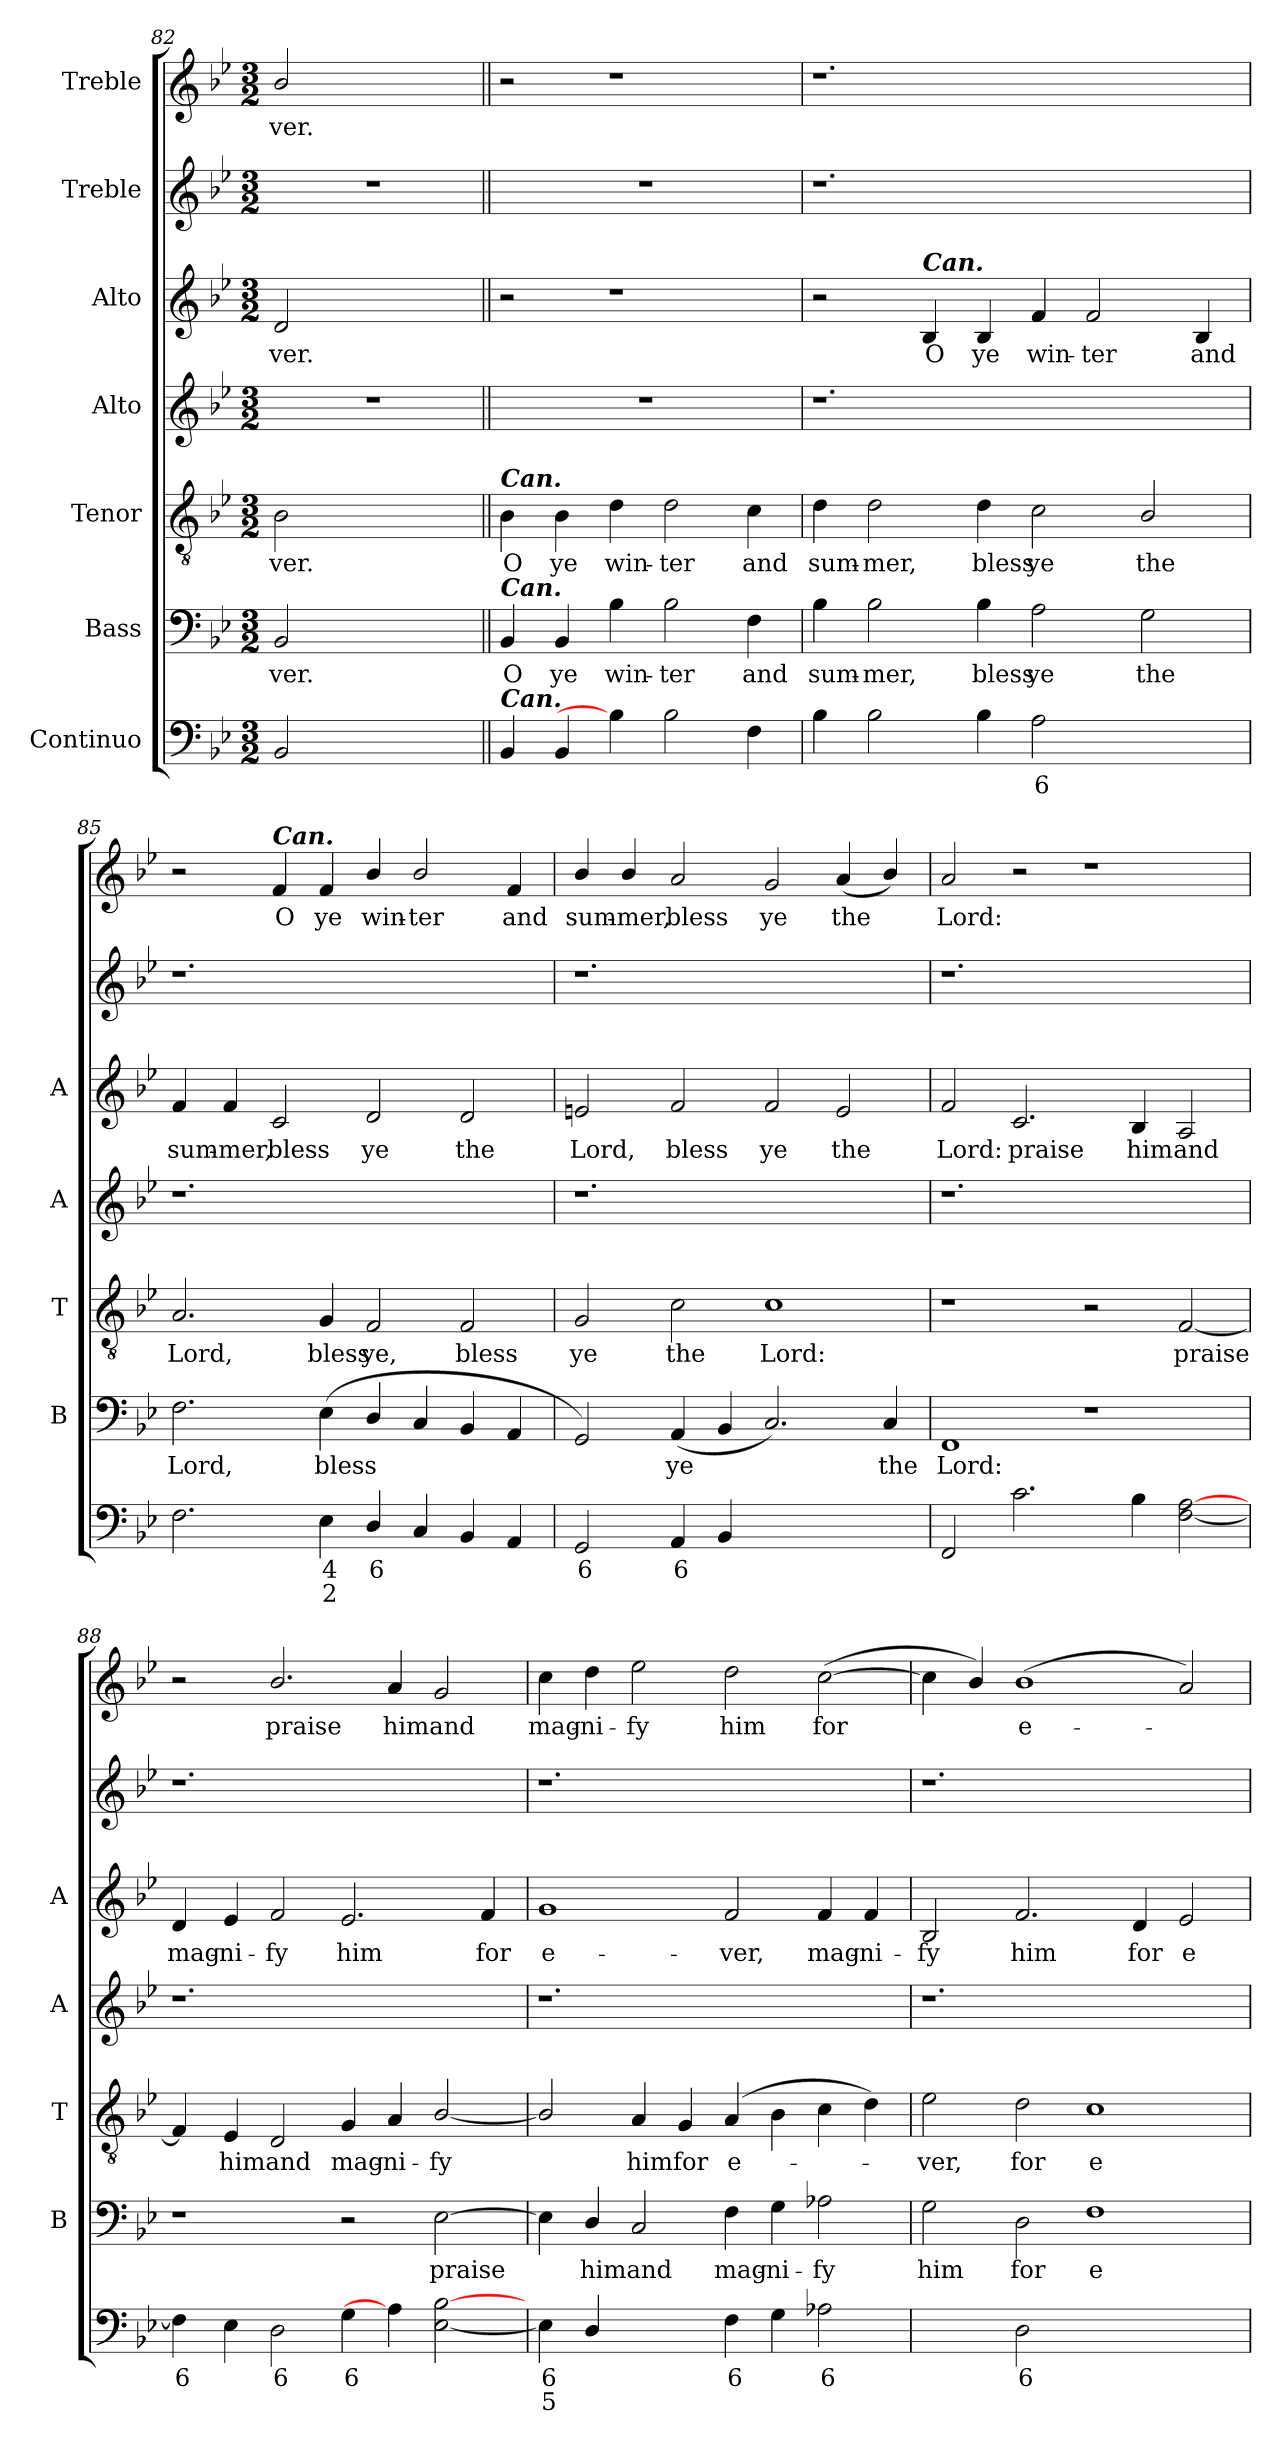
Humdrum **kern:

**kern	**text	**text	**kern	**text	**kern	**text	**kern	**kern	**text	**kern	**kern	**text
*part7	*part7	*part7	*part6	*part6	*part5	*part5	*part4	*part3	*part3	*part2	*part1	*part1
*staff7	*staff7	*staff7	*staff6	*staff6	*staff5	*staff5	*staff4	*staff3	*staff3	*staff2	*staff1	*staff1
*I"Continuo	*	*	*I"Bass	*	*I"Tenor	*	*I"Alto	*I"Alto	*	*I"Treble	*I"Treble	*
*	*	*	*I'B	*	*I'T	*	*I'A	*I'A	*	*	*	*
*clefF4	*	*	*clefF4	*	*clefGv2	*	*clefG2	*clefG2	*	*clefG2	*clefG2	*
*k[b-e-]	*	*	*k[b-e-]	*	*k[b-e-]	*	*k[b-e-]	*k[b-e-]	*	*k[b-e-]	*k[b-e-]	*
*B-:	*	*	*B-:	*	*B-:	*	*B-:	*B-:	*	*B-:	*B-:	*
*M3/2	*	*	*M3/2	*	*M3/2	*	*M3/2	*M3/2	*	*M3/2	*M3/2	*
=82	=82	=82	=82	=82	=82	=82	=82	=82	=82	=82	=82	=82
!	!	!	!	!LO:LY:b	!	!LO:LY:b	!	!	!LO:LY:b	!	!	!LO:LY:b
2BB-/	.	.	2BB-/	-ver.	2B-\	-ver.	1.r	2d/	-ver.	1.r	2b-/	ver.
1ryy	.	.	1ryy	.	1ryy	.	.	1ryy	.	.	1ryy	.
=83||	=83||	=83||	=83||	=83||	=83||	=83||	=83||	=83||	=83||	=83||	=83||	=83||
!	!	!	!	!	!LO:TX:a:Bi:t=Can.	!	!	!	!	!	!	!
!	!	!	!LO:TX:a:Bi:t=Can.	!	!	!	!	!	!	!	!	!
!LO:TX:a:Bi:t=Can.	!	!	!	!	!	!	!	!	!	!	!	!
!	!	!	!	!LO:LY:b	!	!LO:LY:b	!	!	!	!	!	!
4BB-/	.	.	4BB-/	O	4B-\	O	1.r	2r	.	1.r	2r	.
!	!	!	!	!LO:LY:b	!	!LO:LY:b	!	!	!	!	!	!
4BB-/	.	.	4BB-/	ye	4B-\	ye	.	.	.	.	.	.
!	!	!	!	!LO:LY:b	!	!LO:LY:b	!	!	!	!	!	!
4B-\]	.	.	4B-\	win-	4d\	win-	.	1r	.	.	1r	.
!	!	!	!	!LO:LY:b	!	!LO:LY:b	!	!	!	!	!	!
2B-\	.	.	2B-\	-ter	2d\	-ter	.	.	.	.	.	.
!	!	!	!	!LO:LY:b	!	!LO:LY:b	!	!	!	!	!	!
4F\	.	.	4F\	and	4c\	and	.	.	.	.	.	.
=84	=84	=84	=84	=84	=84	=84	=84	=84	=84	=84	=84	=84
!	!	!	!	!LO:LY:b	!	!LO:LY:b	!	!	!	!	!	!
4B-\	.	.	4B-\	sum-	4d\	sum-	1.r	2r	.	1.r	1.r	.
!	!	!	!	!LO:LY:b	!	!LO:LY:b	!	!	!	!	!	!
2B-\	.	.	2B-\	-mer,	2d\	-mer,	.	.	.	.	.	.
!	!	!	!	!	!	!	!	!LO:TX:a:Bi:t=Can.	!	!	!	!
!	!	!	!	!	!	!	!	!	!LO:LY:b	!	!	!
.	.	.	.	.	.	.	.	4B-/	O	.	.	.
!	!	!	!	!LO:LY:b	!	!LO:LY:b	!	!	!LO:LY:b	!	!	!
4B-\	.	.	4B-\	bless	4d\	bless	.	4B-/	ye	.	.	.
!	!LO:LY:b	!	!	!LO:LY:b	!	!LO:LY:b	!	!	!LO:LY:b	!	!	!
2A\	6	.	2A\	ye	2c\	ye	.	4f/	win-	.	.	.
!	!	!	!	!	!	!	!	!	!LO:LY:b	!	!	!
.	.	.	.	.	.	.	.	2f/	-ter	.	.	.
!	!LO:LY:b	!	!	!LO:LY:b	!	!LO:LY:b	!	!	!	!	!	!
[4G\yy	7	.	2G\	the	2B-/	the	2ryy	.	.	2ryy	2ryy	.
!	!LO:LY:b	!	!	!	!	!	!	!	!LO:LY:b	!	!	!
4G\yy]	6	.	.	.	.	.	.	4B-/	and	.	.	.
!!LO:LB:g=z
=85	=85	=85	=85	=85	=85	=85	=85	=85	=85	=85	=85	=85
!	!	!	!	!LO:LY:b	!	!LO:LY:b	!	!	!LO:LY:b	!	!	!
2.F\	.	.	2.F\	Lord,	2.A/	Lord,	1.r	4f/	sum-	1.r	2r	.
!	!	!	!	!	!	!	!	!	!LO:LY:b	!	!	!
.	.	.	.	.	.	.	.	4f/	-mer,	.	.	.
!	!	!	!	!	!	!	!	!	!	!	!LO:TX:a:Bi:t=Can.	!
!	!	!	!	!	!	!	!	!	!LO:LY:b	!	!	!LO:LY:b
.	.	.	.	.	.	.	.	2c/	bless	.	4f/	O
!	!LO:LY:b	!LO:LY:b	!	!LO:LY:b	!	!LO:LY:b	!	!	!	!	!	!LO:LY:b
4E-\	4	2	(<4E-\	bless	4G/	bless	.	.	.	.	4f/	ye
!	!LO:LY:b	!	!	!	!	!LO:LY:b	!	!	!LO:LY:b	!	!	!LO:LY:b
4D/	6	.	4D/	.	2F/	ye,	.	2d/	ye	.	4b-/	win-
!	!	!	!	!	!	!	!	!	!	!	!	!LO:LY:b
4C/	.	.	4C/	.	.	.	.	.	.	.	2b-/	-ter
!	!	!	!	!	!	!LO:LY:b	!	!	!LO:LY:b	!	!	!
4BB-/	.	.	4BB-/	.	2F/	bless	2ryy	2d/	the	2ryy	.	.
!	!	!	!	!	!	!	!	!	!	!	!	!LO:LY:b
4AA/	.	.	4AA/	.	.	.	.	.	.	.	4f/	and
=86	=86	=86	=86	=86	=86	=86	=86	=86	=86	=86	=86	=86
!	!LO:LY:b	!	!	!	!	!LO:LY:b	!	!	!LO:LY:b	!	!	!LO:LY:b
2GG/	6	.	2GG/)	.	2G/	ye	1.r	2en/	Lord,	1.r	4b-/	sum-
!	!	!	!	!	!	!	!	!	!	!	!	!LO:LY:b
.	.	.	.	.	.	.	.	.	.	.	4b-/	-mer,
!	!LO:LY:b	!	!	!LO:LY:b	!	!LO:LY:b	!	!	!LO:LY:b	!	!	!LO:LY:b
4AA/	6	.	(<4AA/	ye	2c\	the	.	2f/	bless	.	2a/	bless
4BB-/	.	.	4BB-/	.	.	.	.	.	.	.	.	.
!	!LO:LY:b	!	!	!	!	!LO:LY:b	!	!	!LO:LY:b	!	!	!LO:LY:b
[2C/yy	4	.	2.C/)	.	1c	Lord:	.	2f/	ye	.	2g/	ye
!	!LO:LY:b	!	!	!	!	!	!	!	!LO:LY:b	!	!	!LO:LY:b
2C/yy]	3	.	.	.	.	.	2ryy	2e/	the	2ryy	(<4a/	the
!	!	!	!	!LO:LY:b	!	!	!	!	!	!	!	!
.	.	.	4C/	the	.	.	.	.	.	.	4b-/)	.
=87	=87	=87	=87	=87	=87	=87	=87	=87	=87	=87	=87	=87
!	!	!	!	!LO:LY:b	!	!	!	!	!LO:LY:b	!	!	!LO:LY:b
2FF/	.	.	1FF	Lord:	1r	.	1.r	2f/	Lord:	1.r	2a/	Lord:
!	!	!	!	!	!	!	!	!	!LO:LY:b	!	!	!
2.c\	.	.	.	.	.	.	.	2.c/	praise	.	2r	.
.	.	.	1r	.	2r	.	.	.	.	.	1r	.
!	!	!	!	!	!	!	!	!	!LO:LY:b	!	!	!
4B-\	.	.	.	.	.	.	.	4B-/	him	.	.	.
!	!	!	!	!	!	!LO:LY:b	!	!	!LO:LY:b	!	!	!
[2F\ [2A\	.	.	.	.	[2F/	praise	2ryy	2A/	and	2ryy	.	.
!!LO:PB:g=z
=88	=88	=88	=88	=88	=88	=88	=88	=88	=88	=88	=88	=88
!	!LO:LY:b	!	!	!	!	!	!	!	!LO:LY:b	!	!	!
4F\]	6	.	1r	.	4F/]	.	1.r	4d/	mag-	1.r	2r	.
!	!	!	!	!	!	!LO:LY:b	!	!	!LO:LY:b	!	!	!
4E-\	.	.	.	.	4E-/	him	.	4e-/	-ni-	.	.	.
!	!LO:LY:b	!	!	!	!	!LO:LY:b	!	!	!LO:LY:b	!	!	!LO:LY:b
2D\	6	.	.	.	2D/	and	.	2f/	-fy	.	2.b-/	praise
!	!LO:LY:b	!	!	!	!	!LO:LY:b	!	!	!LO:LY:b	!	!	!
4G\	6	.	2r	.	4G/	mag-	.	2.e-/	him	.	.	.
!	!	!	!	!	!	!LO:LY:b	!	!	!	!	!	!LO:LY:b
4A\]	.	.	.	.	4A/	-ni-	.	.	.	.	4a/	him
!	!	!	!	!LO:LY:b	!	!LO:LY:b	!	!	!	!	!	!LO:LY:b
[2E-\ [2B-\	.	.	[2E-\	praise	[2B-/	-fy	2ryy	.	.	2ryy	2g/	and
!	!	!	!	!	!	!	!	!	!LO:LY:b	!	!	!
.	.	.	.	.	.	.	.	4f/	for	.	.	.
=89	=89	=89	=89	=89	=89	=89	=89	=89	=89	=89	=89	=89
!	!LO:LY:b	!LO:LY:b	!	!	!	!	!	!	!LO:LY:b	!	!	!LO:LY:b
4E-\]	6	5	4E-\]	.	2B-/]	.	1.r	1g	e-	1.r	4cc\	mag-
!	!	!	!	!LO:LY:b	!	!	!	!	!	!	!	!LO:LY:b
4D/	.	.	4D/	him	.	.	.	.	.	.	4dd\	-ni-
!	!LO:LY:b	!	!	!LO:LY:b	!	!LO:LY:b	!	!	!	!	!	!LO:LY:b
[4C/yy	6	.	2C/	and	4A/	him	.	.	.	.	2ee-\	-fy
!	!LO:LY:b	!	!	!	!	!LO:LY:b	!	!	!	!	!	!
4C/yy]	5	.	.	.	4G/	for	.	.	.	.	.	.
!	!LO:LY:b	!	!	!LO:LY:b	!	!LO:LY:b	!	!	!LO:LY:b	!	!	!LO:LY:b
4F\	6	.	4F\	mag-	(>4A/	e-	.	2f/	-ver,	.	2dd\	him
!	!	!	!	!LO:LY:b	!	!	!	!	!	!	!	!
4G\	.	.	4G\	-ni-	4B-\	.	.	.	.	.	.	.
!	!LO:LY:b	!	!	!LO:LY:b	!	!	!	!	!LO:LY:b	!	!	!LO:LY:b
2A-X\	6	.	2A-X\	-fy	4c\	.	2ryy	4f/	mag-	2ryy	(>[2cc\	for
!	!	!	!	!	!	!	!	!	!LO:LY:b	!	!	!
.	.	.	.	.	4d\)	.	.	4f/	-ni-	.	.	.
=90	=90	=90	=90	=90	=90	=90	=90	=90	=90	=90	=90	=90
!	!LO:LY:b	!LO:LY:b	!	!LO:LY:b	!	!LO:LY:b	!	!	!LO:LY:b	!	!	!
[4G\yy	6	4	2G\	him	2e-\	ver,	1.r	2B-/	-fy	1.r	4cc\]	.
!	!	!LO:LY:b	!	!	!	!	!	!	!	!	!	!
4G\yy]	.	3	.	.	.	.	.	.	.	.	4b-/)	.
!	!LO:LY:b	!	!	!LO:LY:b	!	!LO:LY:b	!	!	!LO:LY:b	!	!	!LO:LY:b
2D\	6	.	2D\	for	2d\	for	.	2.f/	him	.	(<1b-	e-
!	!LO:LY:b	!	!	!LO:LY:b	!	!LO:LY:b	!	!	!	!	!	!
[2F\yy	4	.	1F	e-	1c	e-	.	.	.	.	.	.
!	!	!	!	!	!	!	!	!	!LO:LY:b	!	!	!
.	.	.	.	.	.	.	.	4d/	for	.	.	.
!	!LO:LY:b	!	!	!	!	!	!	!	!LO:LY:b	!	!	!
2F\yy]	3	.	.	.	.	.	2ryy	2e-/	e-	2ryy	2a/)	.
=	=	=	=	=	=	=	=	=	=	=	=	=
*-	*-	*-	*-	*-	*-	*-	*-	*-	*-	*-	*-	*-
